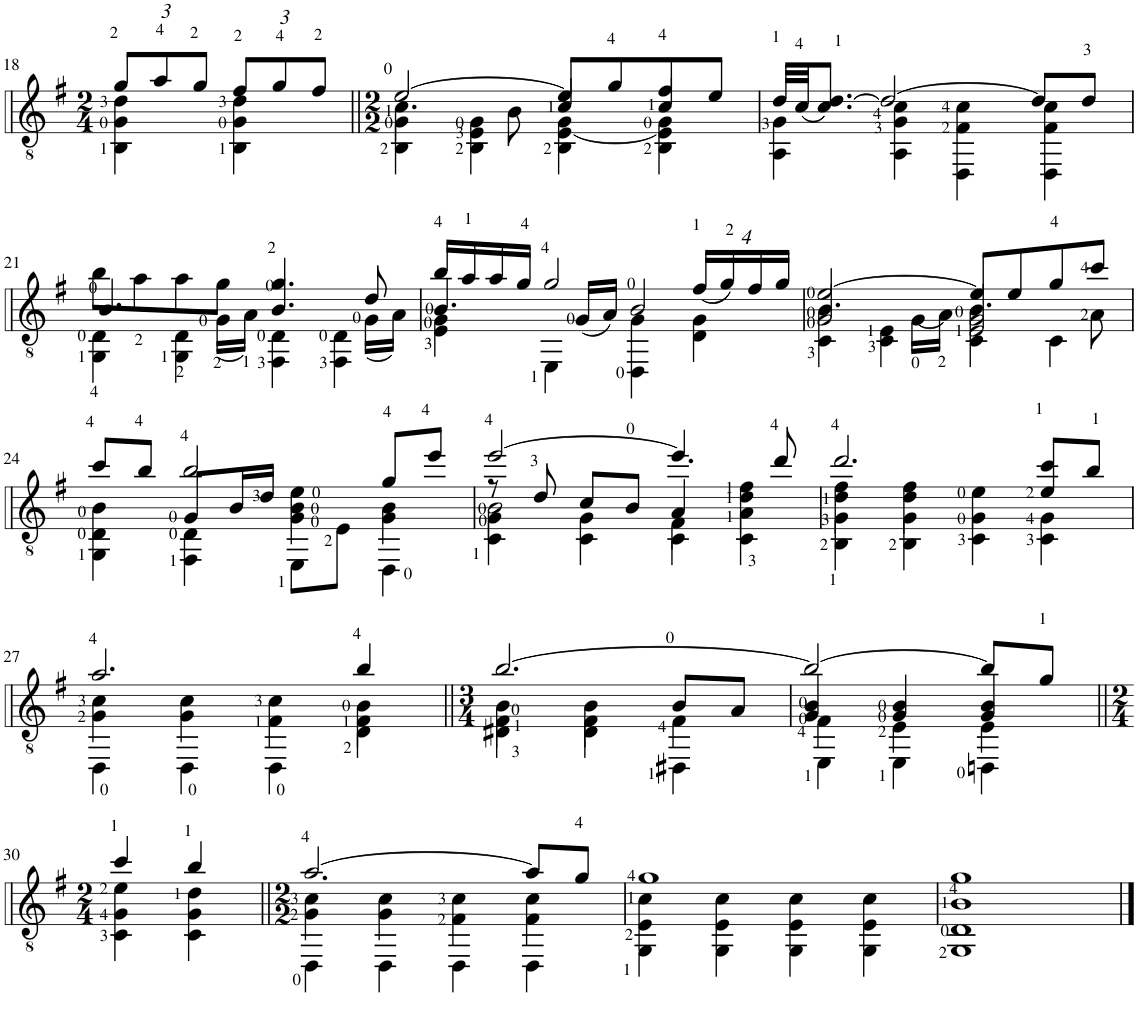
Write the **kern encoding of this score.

**kern
*part1
*staff1
*I"Classical Guitar
*I'Guit.
!!LO:PB:g=z
*clefGv2
*k[f#]
*M2/4
=18
*^
*	*Xbrackettup
4BB\ 4G\ 4d\	12g/L
.	12a/
.	12g/J
4BB\ 4G\ 4d\	12f#/L
.	12g/
.	12f#/J
*v	*v
=19||
*M2/2
*^
*	*^
4BB\ 4G\	[2e/	4.c\
4BB\ 4E\ 4G\	.	.
.	.	8B\
4BB\ [4E\ 4G\	8e/L]	4c/
.	8g/	.
4BB\ 4E\] 4G\	8f#/	4c/
.	8e/J	.
*	*v	*v
=20	=20
4AA\ 4G\	32d/LLL
.	(32c/JJ
.	8.c/ [8.d/J)
4AA\ 4G\ 4c\	2d/_
4DD\ 4F#\ 4c\	.
4DD\ 4F#\ 4c\	8d/L]
.	8d/J
!!LO:LB:g=z	!!
=21	=21
*	*^
4GG\ 4D\	8b\L	4.B/
.	8a\	.
4GG\ 4D\	8a\	.
.	8g\J	(16G\LL
.	.	16A\JJ)
4FF#\ 4D\	4.g/	4.B/
4FF#\ 4D\	.	.
.	8d/	(16G\LL
.	.	16A\JJ)
=22	=22	=22
4E\ 4G\	16b/LL	4.B/
.	16a/	.
.	16a/	.
.	16g/JJ	.
4EE\	2g/	.
.	.	(16G/LL
.	.	16A/JJ)
4DD\ 4G\	.	2B/
4D\ 4G\	(16f#/LL	.
.	16g/)	.
.	16f#/	.
.	16g/JJ	.
=23	=23	=23
*	*	*^
4C\	[2e/	2G/	4.B\
4C\ 4E\	.	.	.
.	.	.	(16G\LL
.	.	.	16A\JJ)
4C\	8e/L]	2E/ 2G/	4.B\
.	8e/	.	.
4C\	8g/	.	.
.	8cc/J	.	8A\
!!LO:LB:g=z	!!	!!	!!
=24	=24	=24	=24
4GG\ 4D\	8cc/L	4B\	1ryy
.	8b/J	.	.
4FF#\ 4D\	2b/	8G/L	.
.	.	16B/L	.
.	.	16d/JJ	.
8EE\L	.	4G\ 4B\ 4e\	.
8E\J	.	.	.
4DD\	8g/L	4G\ 4B\	.
.	8ee/J	.	.
=25	=25	=25	=25
4C\ 4G\	[2ee/	8r	2B\
.	.	8d/	.
4C\ 4G\	.	8c/L	.
.	.	8B/J	.
4C\	4.ee/]	4A/	4F#\
4C\	.	4d\ 4f#\	4A\
.	8dd/	.	.
*	*	*v	*v
=26	=26	=26
4BB\ 4G\	2.dd/	4d\ 4f#\
4BB\ 4G\	.	4d\ 4f#\
4C\ 4G\	.	4e\
4C\ 4G\	8cc/L	4e/
.	8b/J	.
!!LO:LB:g=z	!!	!!
=27	=27	=27
2.a/	4DD\	4G\ 4c\
.	4DD\	4G\ 4c\
.	4DD\	4F#\ 4c\
4b/	4D\	4F#\ 4B\
*v	*v	*v
=28||
*M3/4
*^
*	*^
*	*	*^
4D#X\	[2.b/	4B\	4F#\
4D#\	.	4B\	4F#\
4DD#X\	.	8B/L	4F#\
.	.	8A/J	.
=29	=29	=29	=29
4EE\	2b/_	4G/ 4B/	4F#\
4EE\	.	4G/ 4B/	4E\
4DDn\	8b/L]	4G/ 4B/	4E\
.	8g/J	.	.
*v	*v	*v	*v
!!LO:LB:g=z
=30||
*M2/4
*^
4C\ 4G\ 4e\	4cc/
4C\ 4G\ 4d\	4b/
*v	*v
=31||
*M2/2
*^
*	*^
4DD\	[2.a/	4G\ 4c\
4DD\	.	4G\ 4c\
4DD\	.	4F#\ 4c\
4DD\	8a/L]	4F#\ 4c\
.	8g/J	.
=32	=32	=32
4GG\	1g	4E\ 4c\
4GG\	.	4E\ 4c\
4GG\	.	4E\ 4c\
4GG\	.	4E\ 4c\
*	*v	*v
=33	=33
1GG 1D 1B	1g
*v	*v
==
*-
